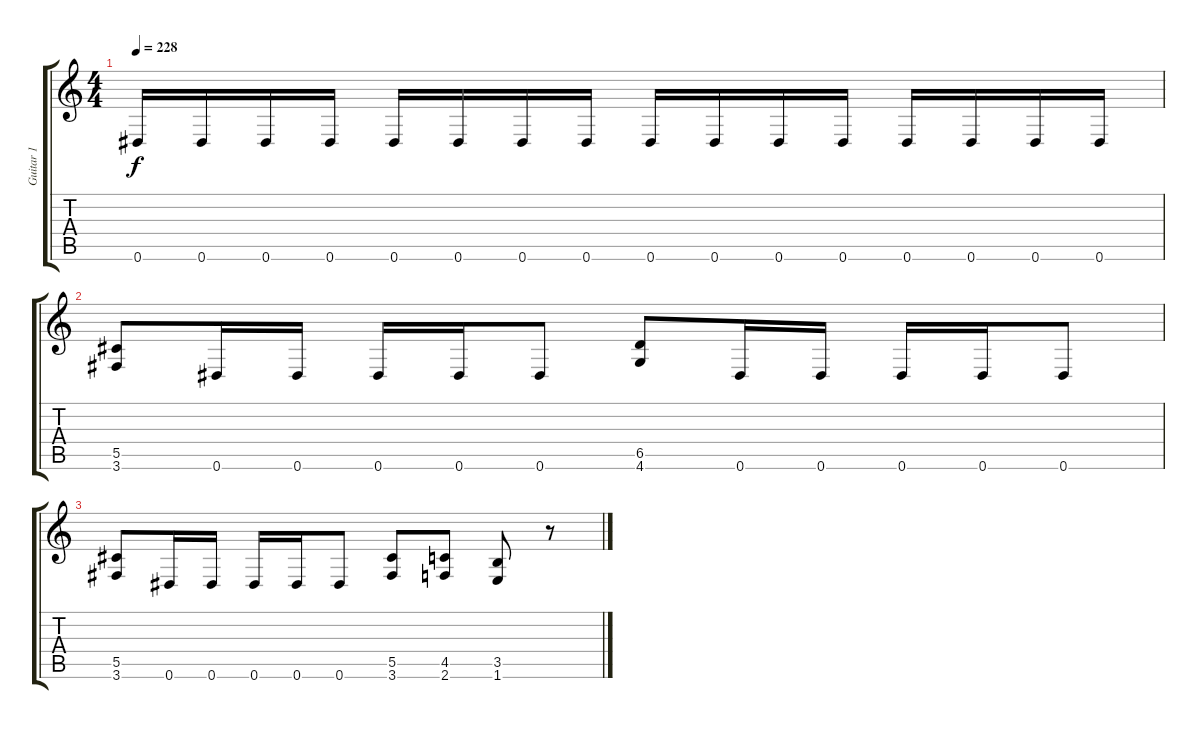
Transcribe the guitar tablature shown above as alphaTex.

\track ("Guitar 1" "Guitar 1") {instrument distortionguitar}
\staff {score tabs}
\tuning (Eb4 Bb3 Gb3 Db3 Ab2 Eb2) {hide}
\ts (4 4)
\tempo 228
\clef g2
\ks c
0.6.16{dy f} 0.6.16 0.6.16 0.6.16 0.6.16 0.6.16 0.6.16 0.6.16 0.6.16 0.6.16 0.6.16 0.6.16 0.6.16 0.6.16 0.6.16 0.6.16 |
(5.5 3.6).8 0.6.16 0.6.16 0.6.16 0.6.16 0.6.8 (6.5 4.6).8 0.6.16 0.6.16 0.6.16 0.6.16 0.6.8 |
(5.5 3.6).8 0.6.16 0.6.16 0.6.16 0.6.16 0.6.8 (5.5 3.6).8 (4.5 2.6).8 (3.5 1.6).8 r.8
